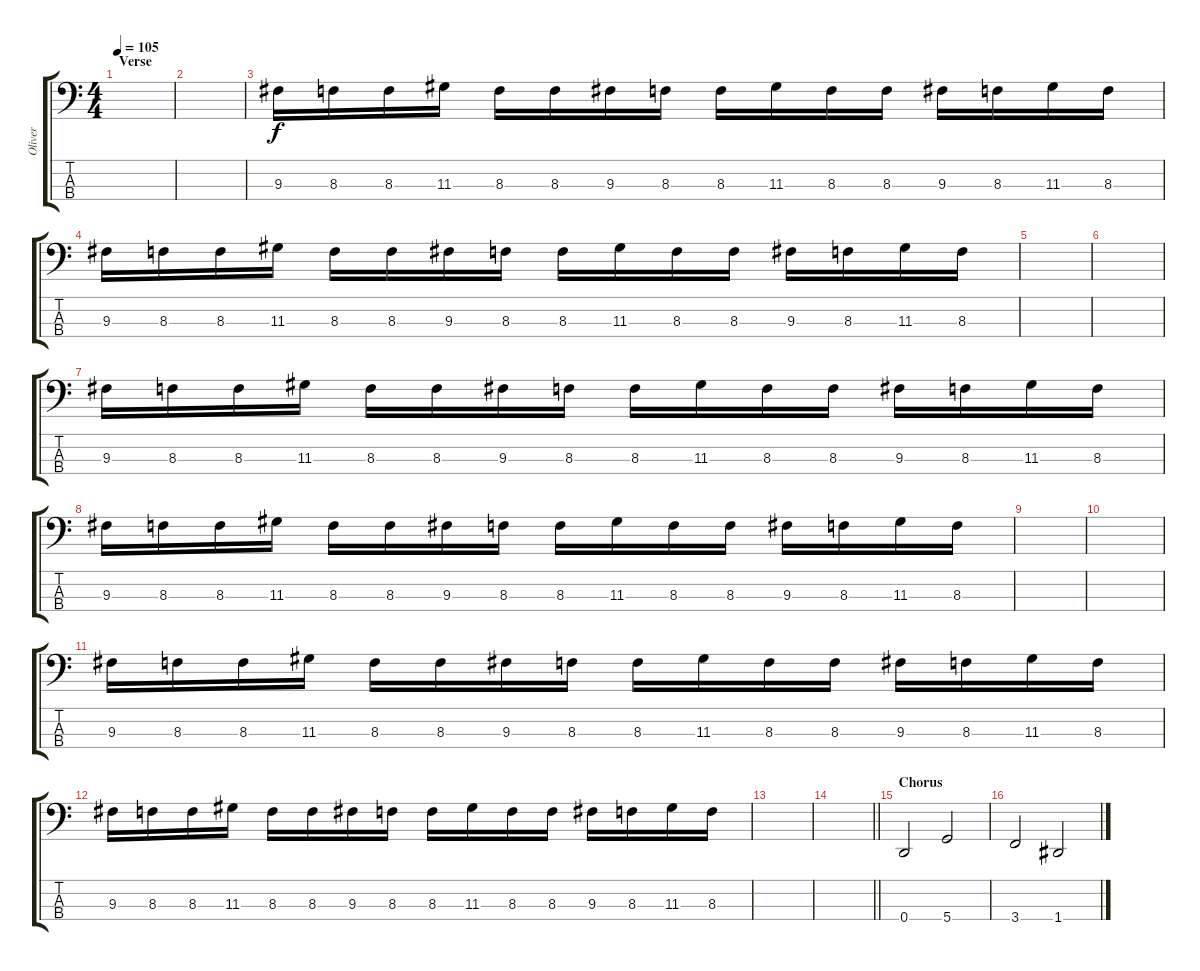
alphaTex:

\track ("Oliver" "Oliver") {instrument electricbasspick}
\staff {score tabs}
\tuning (G2 D2 A1 D1) {hide}
\ts (4 4)
\section ("" "Verse")
\tempo 105
\clef f4
\ks c
|
|
9.3.16 8.3.16 8.3.16 11.3.16 8.3.16 8.3.16 9.3.16 8.3.16 8.3.16 11.3.16 8.3.16 8.3.16 9.3.16 8.3.16 11.3.16 8.3.16 |
9.3.16 8.3.16 8.3.16 11.3.16 8.3.16 8.3.16 9.3.16 8.3.16 8.3.16 11.3.16 8.3.16 8.3.16 9.3.16 8.3.16 11.3.16 8.3.16 |
|
|
9.3.16 8.3.16 8.3.16 11.3.16 8.3.16 8.3.16 9.3.16 8.3.16 8.3.16 11.3.16 8.3.16 8.3.16 9.3.16 8.3.16 11.3.16 8.3.16 |
9.3.16 8.3.16 8.3.16 11.3.16 8.3.16 8.3.16 9.3.16 8.3.16 8.3.16 11.3.16 8.3.16 8.3.16 9.3.16 8.3.16 11.3.16 8.3.16 |
|
|
9.3.16 8.3.16 8.3.16 11.3.16 8.3.16 8.3.16 9.3.16 8.3.16 8.3.16 11.3.16 8.3.16 8.3.16 9.3.16 8.3.16 11.3.16 8.3.16 |
9.3.16 8.3.16 8.3.16 11.3.16 8.3.16 8.3.16 9.3.16 8.3.16 8.3.16 11.3.16 8.3.16 8.3.16 9.3.16 8.3.16 11.3.16 8.3.16 |
|
\barLineRight lightlight
|
\section ("" "Chorus")
0.4.2 5.4.2 |
3.4.2 1.4.2
